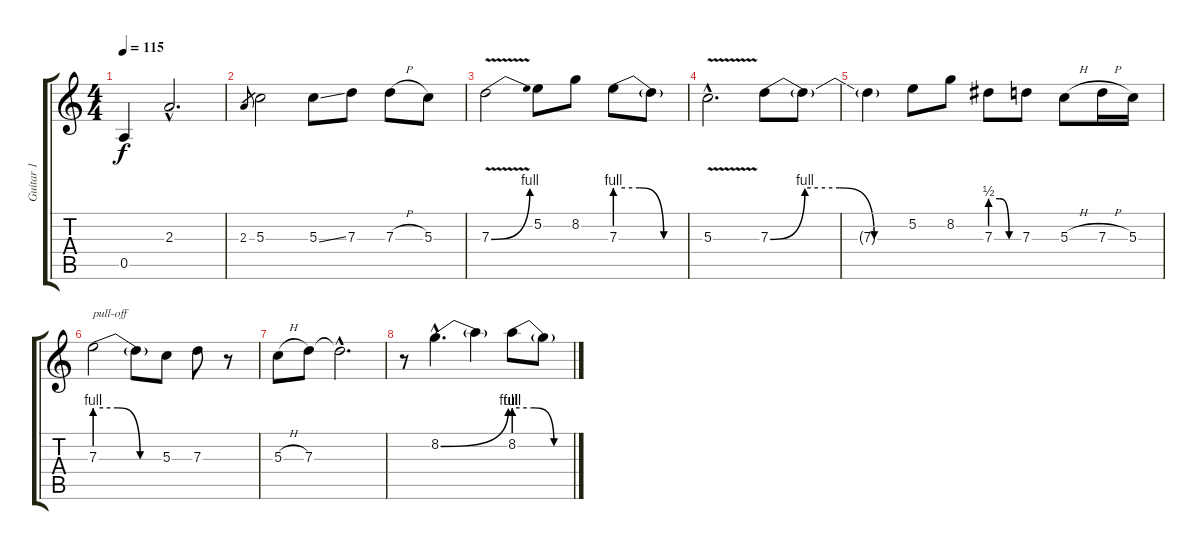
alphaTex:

\track ("Guitar 1" "Guitar 1") {instrument overdrivenguitar}
\staff {score tabs}
\tuning (E4 B3 G3 D3 A2 E2) {hide}
\ts (4 4)
\tempo 115
\clef g2
\ks c
0.5.4{dy f volume 10} 2.3{hac}.2{d} |
2.3.8{gr} 5.3.2 5.3{ss}.8 7.3.8 7.3{h}.8 5.3.8 |
7.3{be (bend 0 0 60 4) v}.2{volume 6} 5.2.8 8.2.8 7.3{be (custom 0 4 20 4 40 0 60 0)}.8 7.3{t}.8 |
5.3{v hac}.2{d} 7.3{be (custom 0 0 15 4 30 4 45 0 60 0)}.8 7.3{t}.8 |
7.3{t}.4{volume 3} 5.2.8 8.2.8 7.3{be (custom 0 2 20 2 40 0 60 0)}.8 7.3.8 5.3{h}.8 7.3{h}.16 5.3.16 |
7.3{be (custom 0 4 20 4 40 0 60 0)}.2{txt "pull-off"} 7.3{t}.8 5.3.8 7.3.8 r.8 |
5.3{h}.8{volume 0} 7.3.8 7.3{hac t}.2{d} |
r.8 8.2{be (bend 0 0 60 4) hac}.4{d} 8.2{t}.4 8.2{be (custom 0 4 20 4 40 0 60 0)}.8 8.2{t}.8
